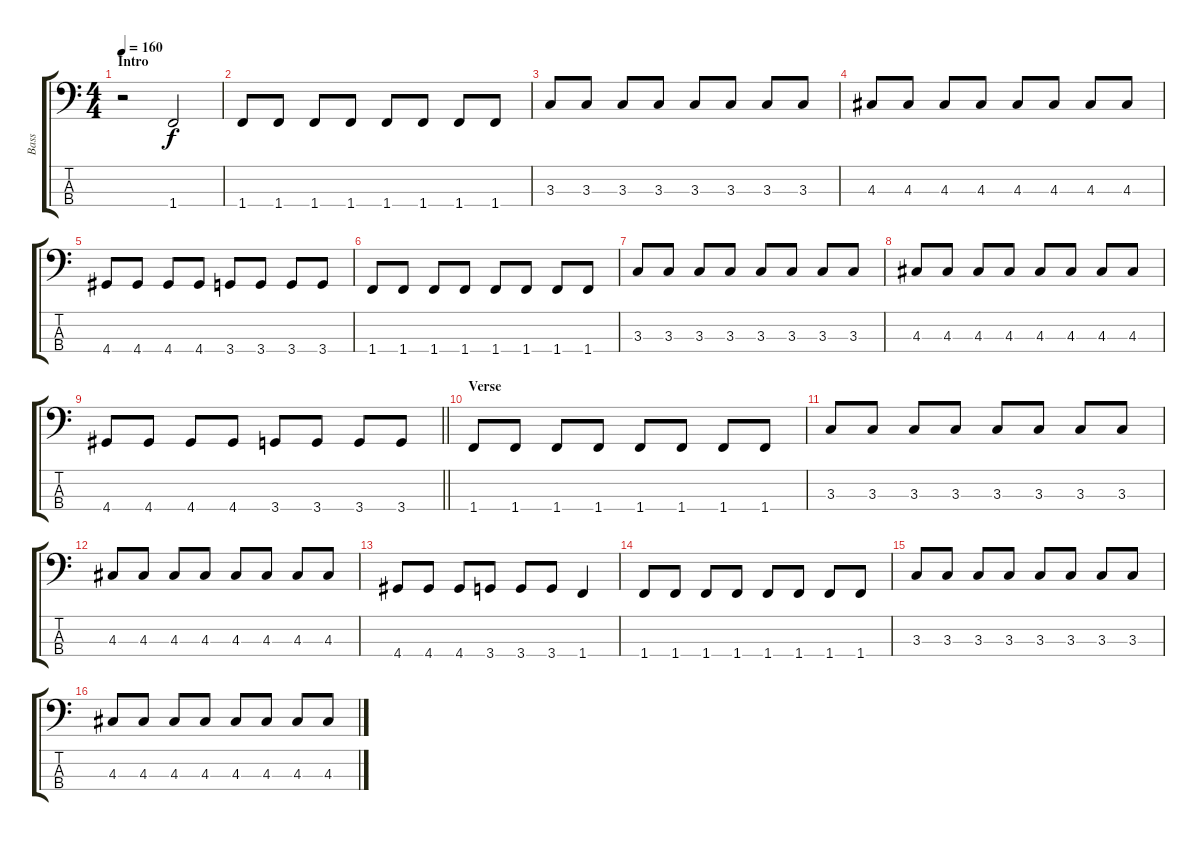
\track ("Bass" "Bass") {instrument electricbassfinger}
\staff {score tabs}
\tuning (G2 D2 A1 E1) {hide}
\ts (4 4)
\section ("" "Intro")
\tempo 160
\clef f4
\ks c
r.2{dy f instrument electricbassfinger} 1.4.2 |
1.4.8 1.4.8 1.4.8 1.4.8 1.4.8 1.4.8 1.4.8 1.4.8 |
3.3.8 3.3.8 3.3.8 3.3.8 3.3.8 3.3.8 3.3.8 3.3.8 |
4.3.8 4.3.8 4.3.8 4.3.8 4.3.8 4.3.8 4.3.8 4.3.8 |
4.4.8 4.4.8 4.4.8 4.4.8 3.4.8 3.4.8 3.4.8 3.4.8 |
1.4.8 1.4.8 1.4.8 1.4.8 1.4.8 1.4.8 1.4.8 1.4.8 |
3.3.8 3.3.8 3.3.8 3.3.8 3.3.8 3.3.8 3.3.8 3.3.8 |
4.3.8 4.3.8 4.3.8 4.3.8 4.3.8 4.3.8 4.3.8 4.3.8 |
\barLineRight lightlight
4.4.8 4.4.8 4.4.8 4.4.8 3.4.8 3.4.8 3.4.8 3.4.8 |
\section ("" "Verse")
1.4.8 1.4.8 1.4.8 1.4.8 1.4.8 1.4.8 1.4.8 1.4.8 |
3.3.8 3.3.8 3.3.8 3.3.8 3.3.8 3.3.8 3.3.8 3.3.8 |
4.3.8 4.3.8 4.3.8 4.3.8 4.3.8 4.3.8 4.3.8 4.3.8 |
4.4.8 4.4.8 4.4.8 3.4.8 3.4.8 3.4.8 1.4.4 |
1.4.8 1.4.8 1.4.8 1.4.8 1.4.8 1.4.8 1.4.8 1.4.8 |
3.3.8 3.3.8 3.3.8 3.3.8 3.3.8 3.3.8 3.3.8 3.3.8 |
4.3.8 4.3.8 4.3.8 4.3.8 4.3.8 4.3.8 4.3.8 4.3.8
